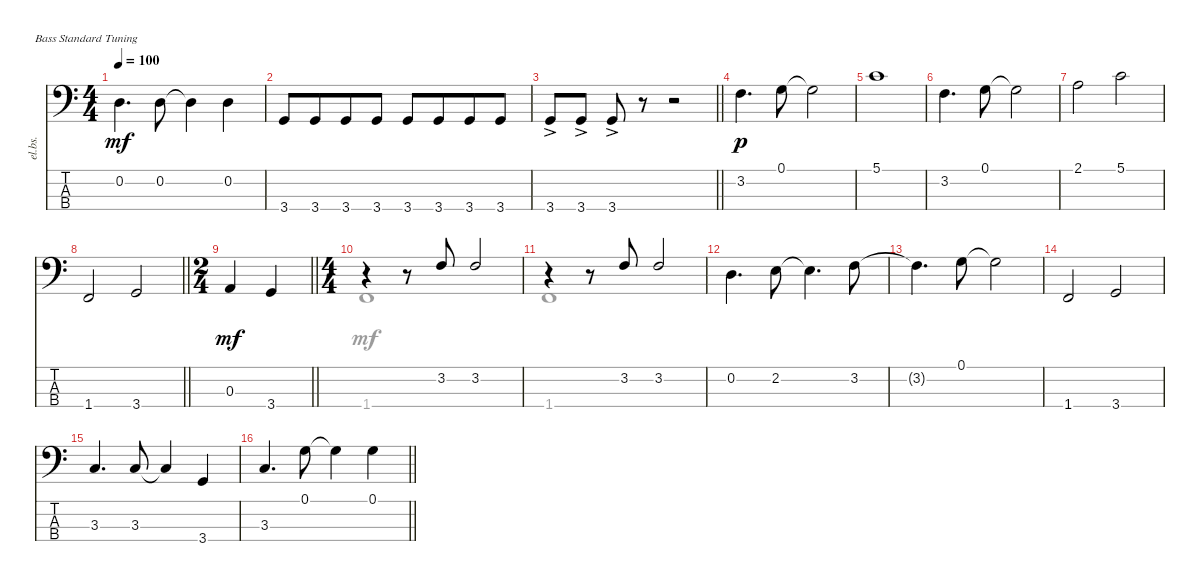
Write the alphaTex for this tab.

\defaultSystemsLayout 4
\bracketExtendMode nobrackets
\track ("Electric Bass" "el.bs.") {defaultSystemsLayout 6 multiBarRest instrument electricbassfinger}
\staff {score tabs}
\tuning (G2 D2 A1 E1)
\voice
\ts (4 4)
\tempo 100
\clef f4
\ks c
0.2.4{d dy mf beam Down} 0.2.8{beam Down} 0.2{t}.4{beam Down} 0.2.4{beam Down} |
3.4.8{beam Up beam merge} 3.4.8{beam Up beam merge} 3.4.8{beam Up beam merge} 3.4.8{beam Up} 3.4.8{beam Up beam merge} 3.4.8{beam Up beam merge} 3.4.8{beam Up beam merge} 3.4.8{beam Up} |
\barLineRight lightlight
3.4{ac}.8{beam Up} 3.4{ac}.8{beam Up} 3.4{ac}.8{beam Up} r.8{beam Down} r.2{beam Down} |
3.2.4{d dy p beam Down} 0.1.8{beam Down} 0.1{t}.2{beam Down} |
5.1.1{beam Down} |
3.2.4{d beam Down} 0.1.8{beam Down} 0.1{t}.2{beam Down} |
2.1.2{beam Down} 5.1.2{beam Down} |
\barLineRight lightlight
1.4.2{beam Up} 3.4.2{beam Up} |
\ts (2 4)
\beaming (8 2 2)
\barLineRight lightlight
0.3.4{dy mf beam Up} 3.4.4{beam Up} |
\ts (4 4)
\beaming (8 2 2 2 2)
r.4{beam Up} r.8{beam Up} 3.2.8{beam Up} 3.2.2{beam Up} |
r.4{beam Up} r.8{beam Up} 3.2.8{beam Up} 3.2.2{beam Up} |
0.2.4{d beam Down} 2.2.8{beam Down} 2.2{t}.4{d beam Down} 3.2.8{beam Down} |
3.2{t}.4{d beam Down} 0.1.8{beam Down} 0.1{t}.2{beam Down} |
1.4.2{beam Up} 3.4.2{beam Up} |
3.3.4{d beam Up} 3.3.8{beam Up} 3.3{t}.4{beam Up} 3.4.4{beam Up} |
\barLineRight lightlight
3.3.4{d beam Up} 0.1.8{beam Down} 0.1{t}.4{beam Down} 0.1.4{beam Down}
\voice
\clef f4
\ottava regular
\simile none
\ks c
|
|
\barLineRight lightlight
|
|
|
|
|
\barLineRight lightlight
|
\barLineRight lightlight
|
1.4.1{beam Down} |
1.4.1{beam Down} |
|
|
|
|
\barLineRight lightlight
